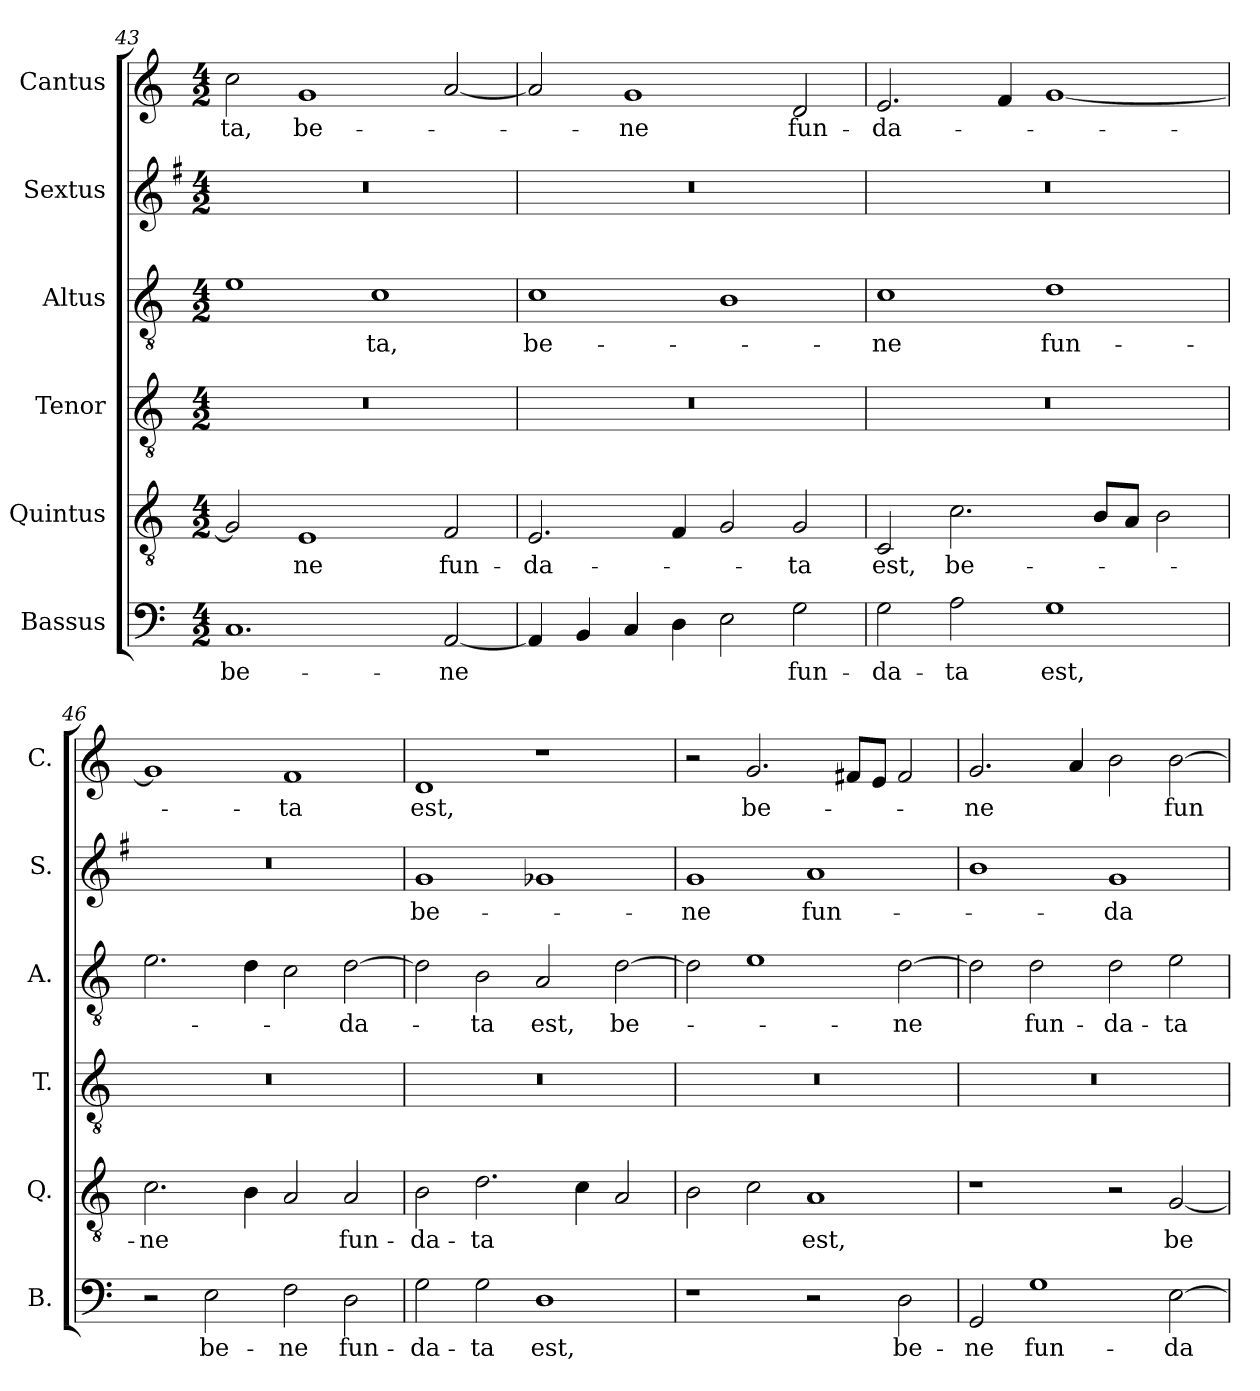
**kern	**text	**kern	**text	**kern	**kern	**text	**kern	**text	**kern	**text
*part6	*part6	*part5	*part5	*part4	*part3	*part3	*part2	*part2	*part1	*part1
*staff6	*staff6	*staff5	*staff5	*staff4	*staff3	*staff3	*staff2	*staff2	*staff1	*staff1
*I"Bassus	*	*I"Quintus	*	*I"Tenor	*I"Altus	*	*I"Sextus	*	*I"Cantus	*
*I'B.	*	*I'Q.	*	*I'T.	*I'A.	*	*I'S.	*	*I'C.	*
*clefF4	*	*clefGv2	*	*clefGv2	*clefGv2	*	*clefG2	*	*clefG2	*
*k[]	*	*k[]	*	*k[]	*k[]	*	*k[f#]	*	*k[]	*
*M4/2	*	*M4/2	*	*M4/2	*M4/2	*	*M4/2	*	*M4/2	*
=43	=43	=43	=43	=43	=43	=43	=43	=43	=43	=43
!	!LO:LY:b	!	!	!	!	!	!	!	!	!LO:LY:b
1.C	be-	2G/]	.	0r	1e	.	0r	.	2cc\	-ta,
!	!	!	!LO:LY:b	!	!	!	!	!	!	!LO:LY:b
.	.	1E	-ne	.	.	.	.	.	1g	be-
!	!	!	!	!	!	!LO:LY:b	!	!	!	!
.	.	.	.	.	1c	-ta,	.	.	.	.
!	!LO:LY:b	!	!LO:LY:b	!	!	!	!	!	!	!
[2AA/	-ne	2F/	fun-	.	.	.	.	.	[2a/	.
=44	=44	=44	=44	=44	=44	=44	=44	=44	=44	=44
!	!	!	!LO:LY:b	!	!	!LO:LY:b	!	!	!	!
4AA/]	.	2.E/	-da-	0r	1c	be-	0r	.	2a/]	.
4BB/	.	.	.	.	.	.	.	.	.	.
!	!	!	!	!	!	!	!	!	!	!LO:LY:b
4C/	.	.	.	.	.	.	.	.	1g	-ne
4D\	.	4F/	.	.	.	.	.	.	.	.
2E\	.	2G/	.	.	1B	.	.	.	.	.
!	!LO:LY:b	!	!LO:LY:b	!	!	!	!	!	!	!LO:LY:b
2G\	fun-	2G/	-ta	.	.	.	.	.	2d/	fun-
!!LO:LB:g=z
=45	=45	=45	=45	=45	=45	=45	=45	=45	=45	=45
!	!LO:LY:b	!	!LO:LY:b	!	!	!LO:LY:b	!	!	!	!LO:LY:b
2G\	-da-	2C/	est,	0r	1c	-ne	0r	.	2.e/	-da-
!	!LO:LY:b	!	!LO:LY:b	!	!	!	!	!	!	!
2A\	-ta	2.c\	be-	.	.	.	.	.	.	.
.	.	.	.	.	.	.	.	.	4f/	.
!	!LO:LY:b	!	!	!	!	!LO:LY:b	!	!	!	!
1G	est,	.	.	.	1d	fun-	.	.	[1g	.
.	.	8B/L	.	.	.	.	.	.	.	.
.	.	8A/J	.	.	.	.	.	.	.	.
.	.	2B\	.	.	.	.	.	.	.	.
=46	=46	=46	=46	=46	=46	=46	=46	=46	=46	=46
!	!	!	!LO:LY:b	!	!	!	!	!	!	!
2r	.	2.c\	-ne	0r	2.e\	.	0r	.	1g]	.
!	!LO:LY:b	!	!	!	!	!	!	!	!	!
2E\	be-	.	.	.	.	.	.	.	.	.
.	.	4B\	.	.	4d\	.	.	.	.	.
!	!LO:LY:b	!	!	!	!	!	!	!	!	!LO:LY:b
2F\	-ne	2A/	.	.	2c\	.	.	.	1f	-ta
!	!LO:LY:b	!	!LO:LY:b	!	!	!LO:LY:b	!	!	!	!
2D\	fun-	2A/	fun-	.	[2d\	-da-	.	.	.	.
=47	=47	=47	=47	=47	=47	=47	=47	=47	=47	=47
!	!LO:LY:b	!	!LO:LY:b	!	!	!	!	!LO:LY:b	!	!LO:LY:b
2G\	-da-	2B\	-da-	0r	2d\]	.	1g	be-	1d	est,
!	!LO:LY:b	!	!LO:LY:b	!	!	!LO:LY:b	!	!	!	!
2G\	-ta	2.d\	-ta	.	2B\	-ta	.	.	.	.
!	!LO:LY:b	!	!	!	!	!LO:LY:b	!	!	!	!
1D	est,	.	.	.	2A/	est,	1g-X	.	1r	.
.	.	4c\	.	.	.	.	.	.	.	.
!	!	!	!	!	!	!LO:LY:b	!	!	!	!
.	.	2A/	.	.	[2d\	be-	.	.	.	.
=48	=48	=48	=48	=48	=48	=48	=48	=48	=48	=48
!	!	!	!	!	!	!	!	!LO:LY:b	!	!
1r	.	2B\	.	0r	2d\]	.	1g	-ne	2r	.
!	!	!	!	!	!	!	!	!	!	!LO:LY:b
.	.	2c\	.	.	1e	.	.	.	2.g/	be-
!	!	!	!LO:LY:b	!	!	!	!	!LO:LY:b	!	!
2r	.	1A	est,	.	.	.	1a	fun-	.	.
.	.	.	.	.	.	.	.	.	8f#X/L	.
.	.	.	.	.	.	.	.	.	8e/J	.
!	!LO:LY:b	!	!	!	!	!LO:LY:b	!	!	!	!
2D\	be-	.	.	.	[2d\	-ne	.	.	2f#/	.
=49	=49	=49	=49	=49	=49	=49	=49	=49	=49	=49
!	!LO:LY:b	!	!	!	!	!	!	!	!	!LO:LY:b
2GG/	-ne	1r	.	0r	2d\]	.	1b	.	2.g/	-ne
!	!LO:LY:b	!	!	!	!	!LO:LY:b	!	!	!	!
1G	fun-	.	.	.	2d\	fun-	.	.	.	.
.	.	.	.	.	.	.	.	.	4a/	.
!	!	!	!	!	!	!LO:LY:b	!	!LO:LY:b	!	!
.	.	2r	.	.	2d\	-da-	1g	-da-	2b\	.
!	!LO:LY:b	!	!LO:LY:b	!	!	!LO:LY:b	!	!	!	!LO:LY:b
[2E\	-da-	[2G/	be-	.	2e\	-ta	.	.	[2b\	fun-
=	=	=	=	=	=	=	=	=	=	=
*-	*-	*-	*-	*-	*-	*-	*-	*-	*-	*-
